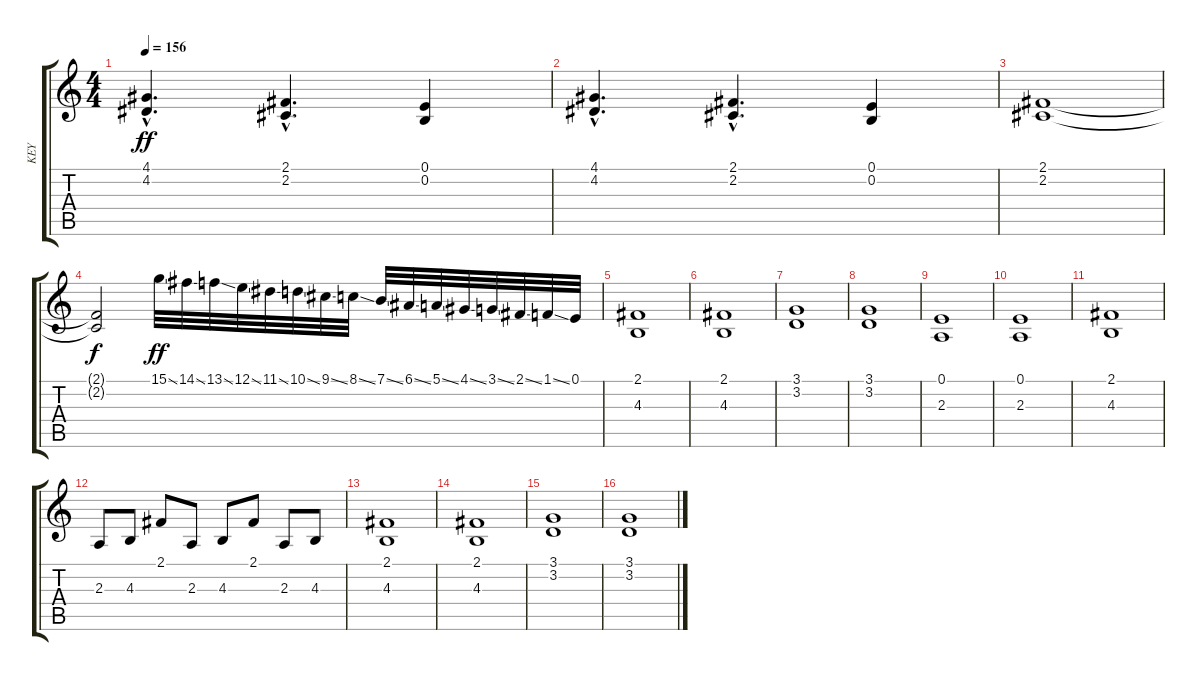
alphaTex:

\track ("KEY" "KEY") {instrument stringensemble1}
\staff {score tabs}
\tuning (E4 B3 G3 D3 A2 E2) {hide}
\ts (4 4)
\tempo 156
\clef g2
\ks c
(4.1{hac} 4.2{hac}).4{d dy ff} (2.1{hac} 2.2{hac}).4{d} (0.1 0.2).4 |
(4.1{hac} 4.2{hac}).4{d} (2.1{hac} 2.2{hac}).4{d} (0.1 0.2).4 |
(2.1 2.2).1 |
(2.1{t} 2.2{t}).2{dy f} 15.1{ss}.32{dy ff} 14.1{ss}.32 13.1{ss}.32 12.1{ss}.32 11.1{ss}.32 10.1{ss}.32 9.1{ss}.32 8.1{ss}.32 7.1{ss}.32 6.1{ss}.32 5.1{ss}.32 4.1{ss}.32 3.1{ss}.32 2.1{ss}.32 1.1{ss}.32 0.1.32 |
(2.1 4.3).1 |
(2.1 4.3).1 |
(3.1 3.2).1 |
(3.1 3.2).1 |
(0.1 2.3).1 |
(0.1 2.3).1 |
(2.1 4.3).1 |
2.3.8 4.3.8 2.1.8 2.3.8 4.3.8 2.1.8 2.3.8 4.3.8 |
(2.1 4.3).1 |
(2.1 4.3).1 |
(3.1 3.2).1 |
(3.1 3.2).1
